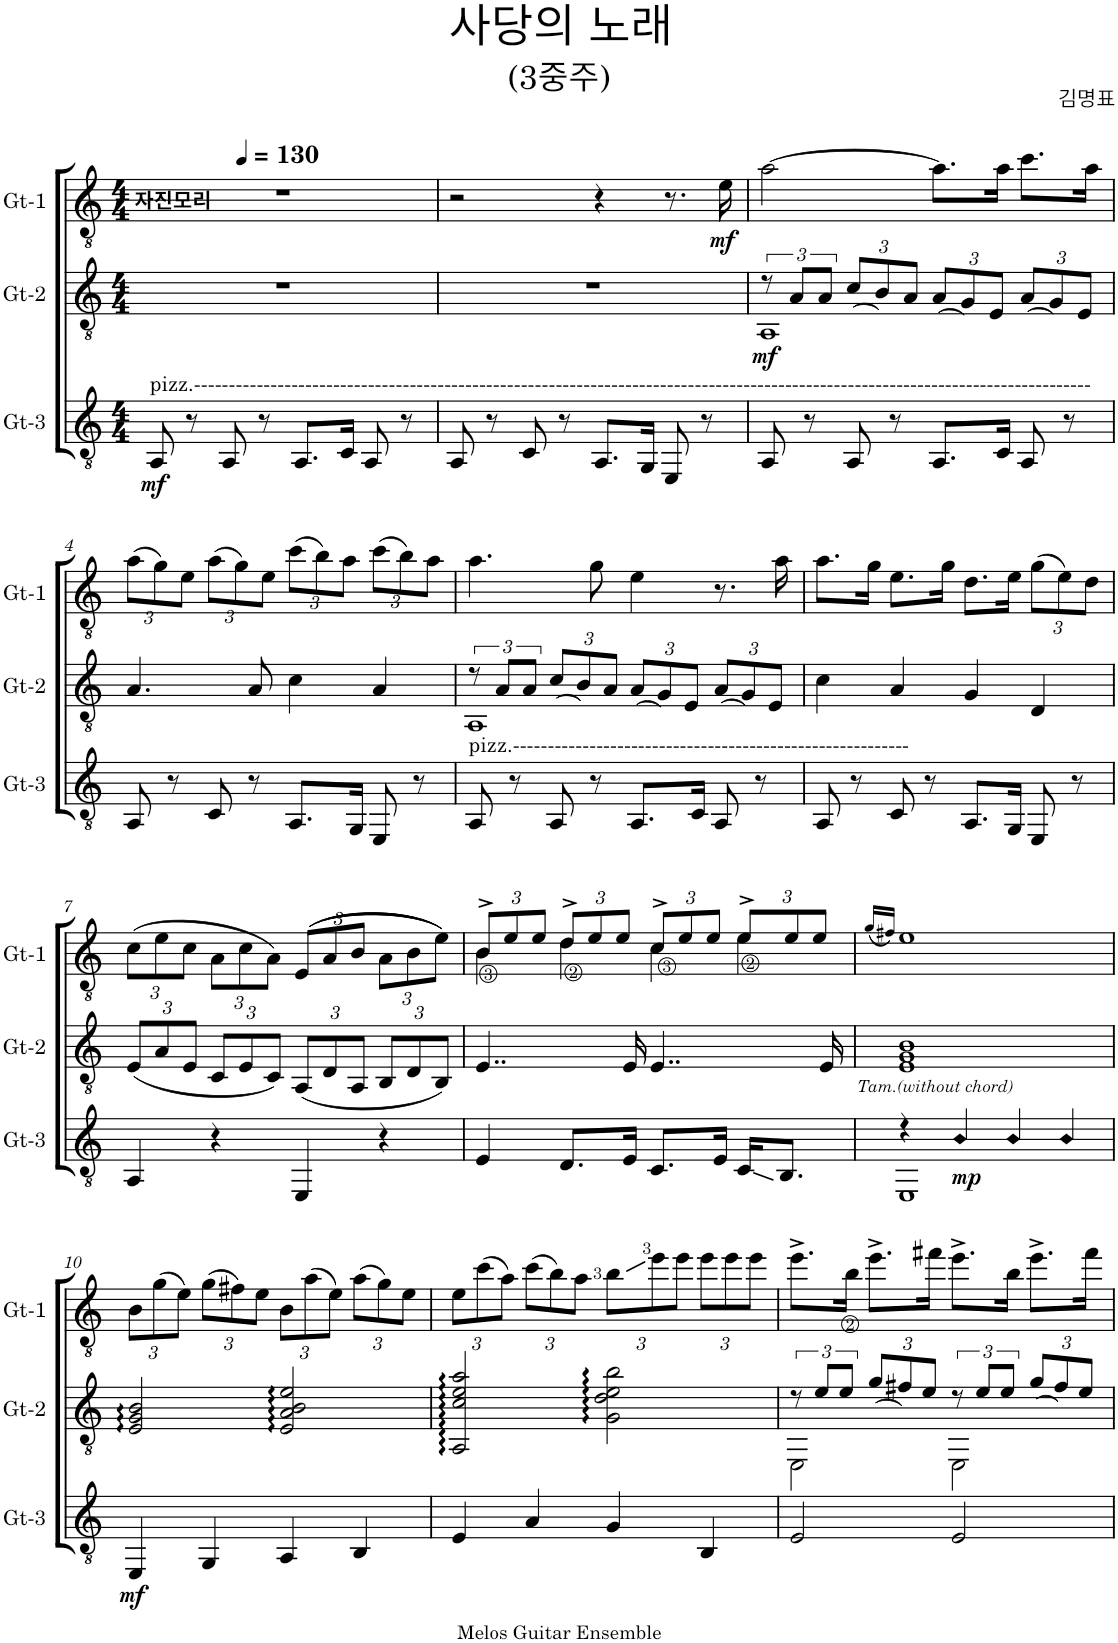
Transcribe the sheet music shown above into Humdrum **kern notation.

**kern	**dynam	**kern	**dynam	**kern	**dynam
*part3	*part3	*part2	*part2	*part1	*part1
*staff3	*staff3	*staff2	*staff2	*staff1	*staff1
*I"Gt-3	*	*I"Gt-2	*	*I"Gt-1	*
*I'Gt-3	*	*I'Gt-2	*	*I'Gt-1	*
*clefGv2	*	*clefGv2	*	*clefGv2	*
*k[]	*	*k[]	*	*k[]	*
*M4/4	*	*M4/4	*	*M4/4	*
*MM130	*	*MM130	*	*MM130	*
=1	=1	=1	=1	=1	=1
!	!	!	!	!LO:TX:b:B:t=자진모리	!
!LO:TX:a:t=pizz.---------------------------------------------------------------------------------------------------------------------------------	!	!	!	!	!
!	!LO:DY:b	!	!	!	!
8AA/	mf	1r	.	1r	.
8r	.	.	.	.	.
8AA/	.	.	.	.	.
8r	.	.	.	.	.
8.AA/L	.	.	.	.	.
16C/Jk	.	.	.	.	.
8AA/	.	.	.	.	.
8r	.	.	.	.	.
=2	=2	=2	=2	=2	=2
8AA/	.	1r	.	2r	.
8r	.	.	.	.	.
8C/	.	.	.	.	.
8r	.	.	.	.	.
8.AA/L	.	.	.	4r	.
16GG/Jk	.	.	.	.	.
8EE/	.	.	.	8.r	.
8r	.	.	.	.	.
!	!	!	!	!	!LO:DY:b
.	.	.	.	16e\	mf
=3	=3	=3	=3	=3	=3
*	*	*^	*	*	*
!	!	!	!	!LO:DY:b	!	!
8AA/	.	12r	1AA	mf	[2a\	.
.	.	12A/L	.	.	.	.
8r	.	.	.	.	.	.
.	.	12A/J	.	.	.	.
*	*	*Xbrackettup	*	*	*	*
8AA/	.	(12c/L	.	.	.	.
.	.	12B/)	.	.	.	.
8r	.	.	.	.	.	.
.	.	12A/J	.	.	.	.
8.AA/L	.	(12A/L	.	.	8.a\L]	.
.	.	12G/)	.	.	.	.
.	.	12E/J	.	.	.	.
16C/Jk	.	.	.	.	16a\Jk	.
8AA/	.	(12A/L	.	.	8.cc\L	.
.	.	12G/)	.	.	.	.
8r	.	.	.	.	.	.
.	.	12E/J	.	.	.	.
.	.	.	.	.	16a\Jk	.
*	*	*v	*v	*	*	*
!!LO:LB:g=z
=4	=4	=4	=4	=4	=4
*	*	*	*	*Xbrackettup	*
8AA/	.	4.A/	.	(12a\L	.
.	.	.	.	12g\)	.
8r	.	.	.	.	.
.	.	.	.	12e\J	.
8C/	.	.	.	(12a\L	.
.	.	.	.	12g\)	.
8r	.	8A/	.	.	.
.	.	.	.	12e\J	.
8.AA/L	.	4c\	.	(12cc\L	.
.	.	.	.	12b\)	.
.	.	.	.	12a\J	.
16GG/Jk	.	.	.	.	.
8EE/	.	4A/	.	(12cc\L	.
.	.	.	.	12b\)	.
8r	.	.	.	.	.
.	.	.	.	12a\J	.
=5	=5	=5	=5	=5	=5
*	*	*brackettup	*	*	*
*	*	*^	*	*	*
!LO:TX:a:t=pizz.---------------------------------------------------------	!	!	!	!	!	!
8AA/	.	12r	1AA	.	4.a\	.
.	.	12A/L	.	.	.	.
8r	.	.	.	.	.	.
.	.	12A/J	.	.	.	.
*	*	*Xbrackettup	*	*	*	*
8AA/	.	(12c/L	.	.	.	.
.	.	12B/)	.	.	.	.
8r	.	.	.	.	8g\	.
.	.	12A/J	.	.	.	.
8.AA/L	.	(12A/L	.	.	4e\	.
.	.	12G/)	.	.	.	.
.	.	12E/J	.	.	.	.
16C/Jk	.	.	.	.	.	.
8AA/	.	(12A/L	.	.	8.r	.
.	.	12G/)	.	.	.	.
8r	.	.	.	.	.	.
.	.	12E/J	.	.	.	.
.	.	.	.	.	16a\	.
*	*	*v	*v	*	*	*
=6	=6	=6	=6	=6	=6
8AA/	.	4c\	.	8.a\L	.
8r	.	.	.	.	.
.	.	.	.	16g\Jk	.
8C/	.	4A/	.	8.e\L	.
8r	.	.	.	.	.
.	.	.	.	16g\Jk	.
8.AA/L	.	4G/	.	8.d\L	.
16GG/Jk	.	.	.	16e\Jk	.
8EE/	.	4D/	.	(12g\L	.
.	.	.	.	12e\)	.
8r	.	.	.	.	.
.	.	.	.	12d\J	.
!!LO:LB:g=z
=7	=7	=7	=7	=7	=7
4AA/	.	(12E/L	.	(12c\L	.
.	.	12A/	.	12e\	.
.	.	12E/J	.	12c\J	.
4r	.	12C/L	.	12A\L	.
.	.	12E/	.	12c\	.
.	.	12C/J)	.	12A\J)	.
4EE/	.	(12AA/L	.	((12E/L	.
.	.	12D/	.	12A/	.
.	.	12AA/J	.	12B/J	.
4r	.	12BB/L	.	12A\L	.
.	.	12D/	.	12B\	.
.	.	12BB/J)	.	12e\J))	.
=8	=8	=8	=8	=8	=8
*	*	*	*	*^	*
4E/	.	4..E/	.	12B^/L	4B\	.
.	.	.	.	12e/	.	.
.	.	.	.	12e/J	.	.
8.D/L	.	.	.	12d^/L	4d\	.
.	.	.	.	12e/	.	.
.	.	.	.	12e/J	.	.
16E/Jk	.	16E/	.	.	.	.
8.C/L	.	4..E/	.	12c^/L	4c\	.
.	.	.	.	12e/	.	.
.	.	.	.	12e/J	.	.
16E/Jk	.	.	.	.	.	.
16C/KL	.	.	.	12e^/L	4e\	.
8.BB/J	.	.	.	.	.	.
.	.	.	.	12e/	.	.
.	.	.	.	12e/J	.	.
.	.	16E/	.	.	.	.
*	*	*	*	*v	*v	*
=9	=9	=9	=9	=9	=9
.	.	.	.	(16qg/LL	.
.	.	.	.	16qf#X/JJ)	.
*^	*	*	*	*	*
!	!	!	!LO:TX:b:i:t=Tam.(without chord)	!	!	!
4r	1EE	.	1E 1G 1B	.	1e	.
!LO:N:head=diamond	!	!LO:DY:b	!	!	!	!
4B/	.	mp	.	.	.	.
!LO:N:head=diamond	!	!	!	!	!	!
4B/	.	.	.	.	.	.
!LO:N:head=diamond	!	!	!	!	!	!
4B/	.	.	.	.	.	.
*v	*v	*	*	*	*	*
!!LO:LB:g=z
=10	=10	=10	=10	=10	=10
!	!LO:DY:b	!	!	!	!
4EE/	mf	2E/ 2G/ 2B/	.	12B\L	.
.	.	.	.	(12g\	.
.	.	.	.	12e\J)	.
4GG/	.	.	.	(12g\L	.
.	.	.	.	12f#X\)	.
.	.	.	.	12e\J	.
4AA/	.	2E/ 2A/ 2B/ 2e/	.	12B\L	.
.	.	.	.	(12a\	.
.	.	.	.	12e\J)	.
4BB/	.	.	.	(12a\L	.
.	.	.	.	12g\)	.
.	.	.	.	12e\J	.
=11	=11	=11	=11	=11	=11
4E/	.	2AA/ 2c/ 2e/ 2a/	.	12e\L	.
.	.	.	.	(12cc\	.
.	.	.	.	12a\J)	.
4A/	.	.	.	(12cc\L	.
.	.	.	.	12b\)	.
.	.	.	.	12a\J	.
4G/	.	2G\ 2d\ 2e\ 2b\	.	12b\L	.
.	.	.	.	12ee\	.
.	.	.	.	12ee\J	.
4BB/	.	.	.	12ee\L	.
.	.	.	.	12ee\	.
.	.	.	.	12ee\J	.
=12	=12	=12	=12	=12	=12
*	*	*brackettup	*	*	*
*	*	*^	*	*	*
2E/	.	12r	2EE\	.	8.ee^\L	.
.	.	12e/L	.	.	.	.
.	.	12e/J	.	.	.	.
.	.	.	.	.	16b\Jk	.
*	*	*Xbrackettup	*	*	*	*
.	.	(12g/L	.	.	8.ee^\L	.
.	.	12f#X/)	.	.	.	.
.	.	12e/J	.	.	.	.
.	.	.	.	.	16ff#X\Jk	.
*	*	*brackettup	*	*	*	*
2E/	.	12r	2EE\	.	8.ee^\L	.
.	.	12e/L	.	.	.	.
.	.	12e/J	.	.	.	.
.	.	.	.	.	16b\Jk	.
*	*	*Xbrackettup	*	*	*	*
.	.	(12g/L	.	.	8.ee^\L	.
.	.	12f#/)	.	.	.	.
.	.	12e/J	.	.	.	.
.	.	.	.	.	16ff#\Jk	.
*	*	*v	*v	*	*	*
=	=	=	=	=	=
*-	*-	*-	*-	*-	*-
